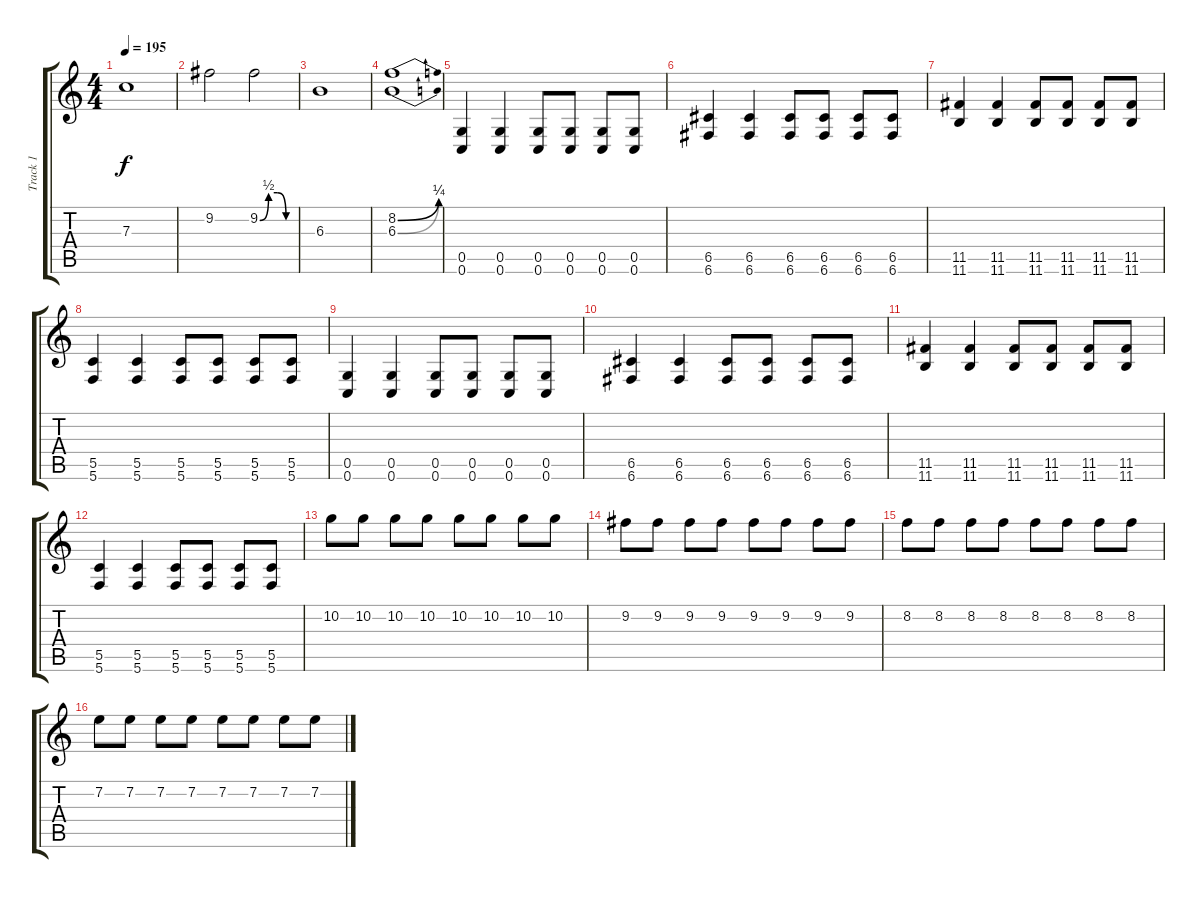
\track ("Track 1" "Track 1") {instrument distortionguitar}
\staff {score tabs}
\tuning (D4 A3 F3 C3 G2 C2) {hide}
\ts (4 4)
\tempo 195
\clef g2
\ks c
7.3.1{dy f} |
9.2.2 9.2{be (custom 0 0 15 2 30 2 45 0 60 0)}.2 |
6.3.1 |
(8.2{be (bend 0 0 60 1)} 6.3{be (bend 0 0 60 1)}).1 |
(0.5 0.6).4 (0.5 0.6).4 (0.5 0.6).8 (0.5 0.6).8 (0.5 0.6).8 (0.5 0.6).8 |
(6.5 6.6).4 (6.5 6.6).4 (6.5 6.6).8 (6.5 6.6).8 (6.5 6.6).8 (6.5 6.6).8 |
(11.5 11.6).4 (11.5 11.6).4 (11.5 11.6).8 (11.5 11.6).8 (11.5 11.6).8 (11.5 11.6).8 |
(5.5 5.6).4 (5.5 5.6).4 (5.5 5.6).8 (5.5 5.6).8 (5.5 5.6).8 (5.5 5.6).8 |
(0.5 0.6).4 (0.5 0.6).4 (0.5 0.6).8 (0.5 0.6).8 (0.5 0.6).8 (0.5 0.6).8 |
(6.5 6.6).4 (6.5 6.6).4 (6.5 6.6).8 (6.5 6.6).8 (6.5 6.6).8 (6.5 6.6).8 |
(11.5 11.6).4 (11.5 11.6).4 (11.5 11.6).8 (11.5 11.6).8 (11.5 11.6).8 (11.5 11.6).8 |
(5.5 5.6).4 (5.5 5.6).4 (5.5 5.6).8 (5.5 5.6).8 (5.5 5.6).8 (5.5 5.6).8 |
10.2.8 10.2.8 10.2.8 10.2.8 10.2.8 10.2.8 10.2.8 10.2.8 |
9.2.8 9.2.8 9.2.8 9.2.8 9.2.8 9.2.8 9.2.8 9.2.8 |
8.2.8 8.2.8 8.2.8 8.2.8 8.2.8 8.2.8 8.2.8 8.2.8 |
7.2.8 7.2.8 7.2.8 7.2.8 7.2.8 7.2.8 7.2.8 7.2.8
